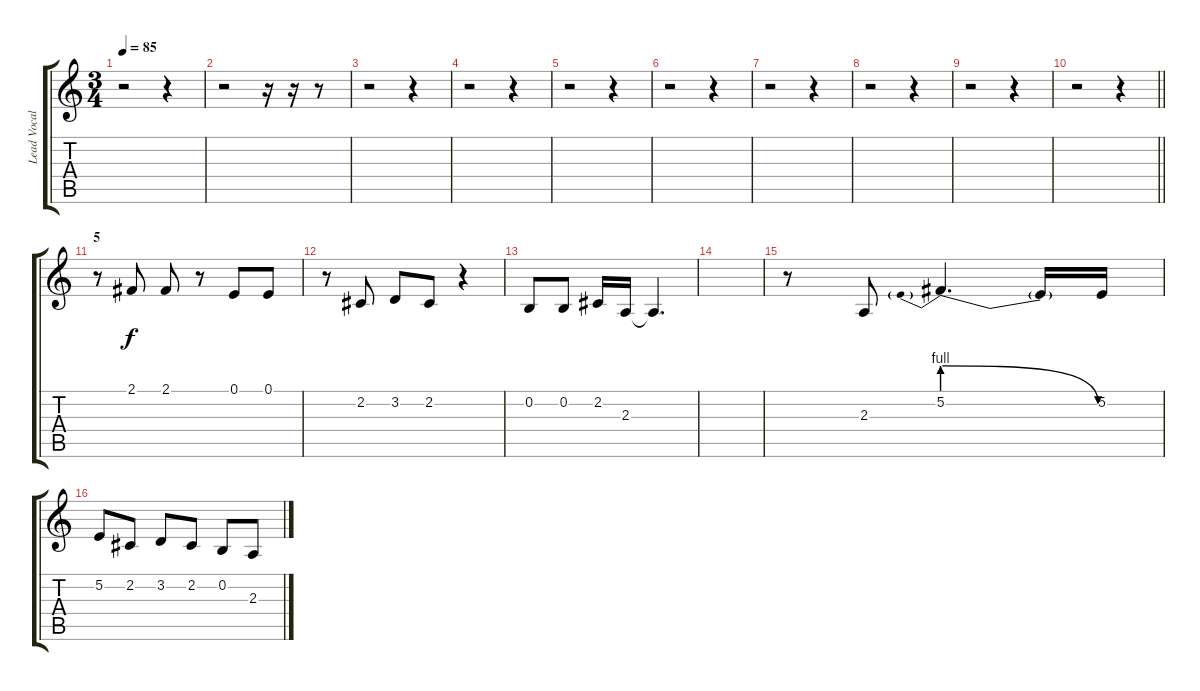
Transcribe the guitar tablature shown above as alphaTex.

\track ("Lead Vocal" "Lead Vocal") {instrument lead1square}
\staff {score tabs}
\tuning (E4 B3 G3 D3 A2 E2) {hide}
\ts (3 4)
\tempo 85
\clef g2
\ks c
r.2{dy f} r.4 |
r.2 r.16 r.16 r.8 |
r.2 r.4 |
r.2 r.4 |
r.2 r.4 |
r.2 r.4 |
r.2 r.4 |
r.2 r.4 |
r.2 r.4 |
\barLineRight lightlight
r.2 r.4 |
\section ("" "5")
r.8 2.1.8 2.1.8 r.8 0.1.8 0.1.8 |
r.8 2.2.8 3.2.8 2.2.8 r.4 |
0.2.8 0.2.8 2.2.16 2.3.16 2.3{t}.4{d} |
|
r.8 2.3.8 5.2{be (prebendrelease 0 4 60 0)}.4{d} 5.2{t}.16 5.2.16 |
5.2.8 2.2.8 3.2.8 2.2.8 0.2.8 2.3.8
